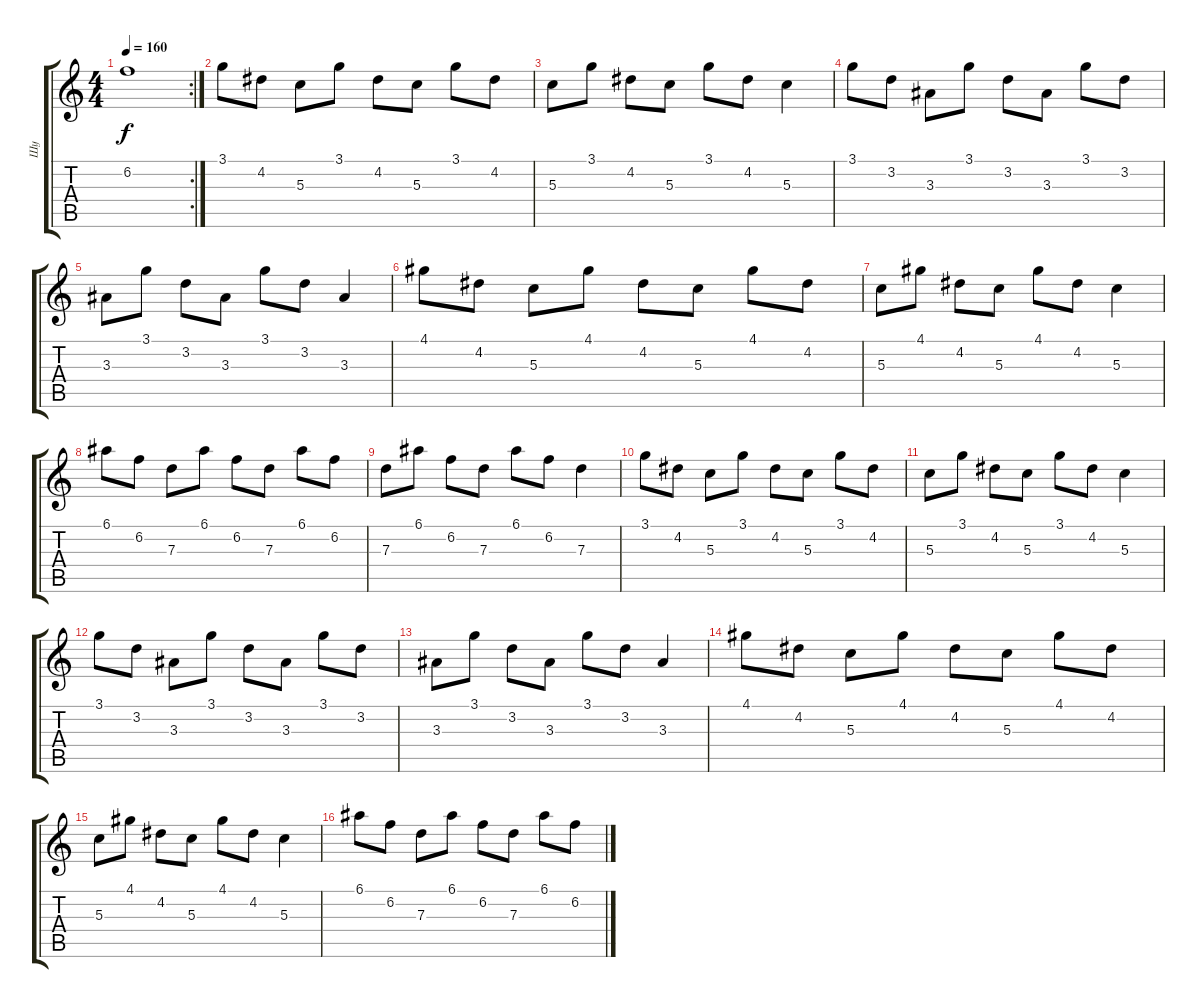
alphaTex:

\track ("Шу" "Шу") {instrument overdrivenguitar}
\staff {score tabs}
\tuning (E4 B3 G3 D3 A2 E2) {hide}
\rc 2
\ts (4 4)
\tempo 160
\clef g2
\ks c
6.2.1{dy f} |
3.1.8{instrument electricguitarjazz} 4.2.8 5.3.8 3.1.8 4.2.8 5.3.8 3.1.8 4.2.8 |
5.3.8 3.1.8 4.2.8 5.3.8 3.1.8 4.2.8 5.3.4 |
3.1.8 3.2.8 3.3.8 3.1.8 3.2.8 3.3.8 3.1.8 3.2.8 |
3.3.8 3.1.8 3.2.8 3.3.8 3.1.8 3.2.8 3.3.4 |
4.1.8 4.2.8 5.3.8 4.1.8 4.2.8 5.3.8 4.1.8 4.2.8 |
5.3.8 4.1.8 4.2.8 5.3.8 4.1.8 4.2.8 5.3.4 |
6.1.8 6.2.8 7.3.8 6.1.8 6.2.8 7.3.8 6.1.8 6.2.8 |
7.3.8 6.1.8 6.2.8 7.3.8 6.1.8 6.2.8 7.3.4 |
3.1.8{instrument acousticguitarnylon} 4.2.8 5.3.8 3.1.8 4.2.8 5.3.8 3.1.8 4.2.8 |
5.3.8 3.1.8 4.2.8 5.3.8 3.1.8 4.2.8 5.3.4 |
3.1.8 3.2.8 3.3.8 3.1.8 3.2.8 3.3.8 3.1.8 3.2.8 |
3.3.8 3.1.8 3.2.8 3.3.8 3.1.8 3.2.8 3.3.4 |
4.1.8 4.2.8 5.3.8 4.1.8 4.2.8 5.3.8 4.1.8 4.2.8 |
5.3.8 4.1.8 4.2.8 5.3.8 4.1.8 4.2.8 5.3.4 |
6.1.8 6.2.8 7.3.8 6.1.8 6.2.8 7.3.8 6.1.8 6.2.8
